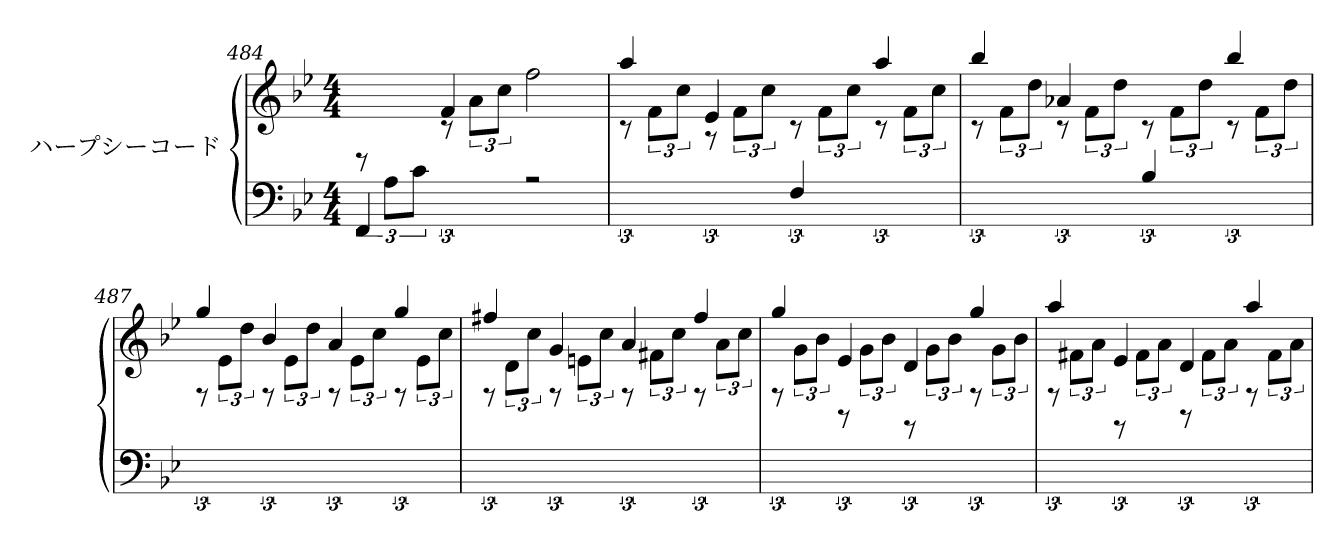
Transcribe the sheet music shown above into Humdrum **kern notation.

**kern	**kern
*part1	*part1
*staff2	*staff1
*I"ハープシーコード	*
*clefF4	*clefG2
*k[b-e-]	*k[b-e-]
*M4/4	*M4/4
=484	=484
*^	*^
4FF/	12re	4ryy	3ryy
.	12A\L	.	.
.	12c\J	.	.
2.ryy	12rdd	4f/	.
.	6ryy	.	12a\L
.	.	.	12cc\J
.	2rA	2ff\	2ryy
!!LO:LB:g=z	!!
=485	=485	=485	=485
2ryy	12rdd	4aa/	12ryy
.	6ryy	.	12f\L
.	.	.	12cc\J
.	12rb	4e-/	12ryy
.	6ryy	.	12f\L
.	.	.	12cc\J
4F/	12rdd	4ryy	12ryy
.	6ryy	.	12f\L
.	.	.	12cc\J
6ryy	12rdd	4aa/	12ryy
.	6ryy	.	12f\L
12ryy	.	.	12cc\J
=486	=486	=486	=486
2ryy	12rdd	4bb-/	12ryy
.	6ryy	.	12f\L
.	.	.	12dd\J
.	12rdd	4a-X/	12ryy
.	6ryy	.	12f\L
.	.	.	12dd\J
4B-/	12rdd	4ryy	12ryy
.	6ryy	.	12f\L
.	.	.	12dd\J
6ryy	12rdd	4bb-/	12ryy
.	6ryy	.	12f\L
12ryy	.	.	12dd\J
*v	*v	*	*
=487	=487	=487
12rdd	4gg/	12ryy
6ryy	.	12e-\L
.	.	12dd\J
12rdd	4b-/	12ryy
6ryy	.	12e-\L
.	.	12dd\J
12rdd	4a/	12ryy
6ryy	.	12e-\L
.	.	12cc\J
12rdd	4gg/	12ryy
6ryy	.	12e-\L
.	.	12cc\J
!!LO:PB:g=z	!!
=488	=488	=488
12rdd	4ff#X/	12ryy
6ryy	.	12d\L
.	.	12cc\J
12rdd	4g/	12ryy
6ryy	.	12en\L
.	.	12cc\J
12rdd	4a/	12ryy
6ryy	.	12f#X\L
.	.	12cc\J
12rdd	4ff#/	12ryy
6ryy	.	12a\L
.	.	12cc\J
=489	=489	=489
12rdd	4gg/	12ryy
6ryy	.	12g\L
.	.	12b-\J
12rg	4e-/	12ryy
6ryy	.	12g\L
.	.	12b-\J
12re	4d/	12ryy
6ryy	.	12g\L
.	.	12b-\J
12rdd	4gg/	12ryy
6ryy	.	12g\L
.	.	12b-\J
=490	=490	=490
12rdd	4aa/	12ryy
6ryy	.	12f#X\L
.	.	12a\J
12re	4e-/	12ryy
6ryy	.	12f#\L
.	.	12a\J
12rg	4d/	12ryy
6ryy	.	12f#\L
.	.	12a\J
12rdd	4aa/	12ryy
6ryy	.	12f#\L
.	.	12a\J
*	*v	*v
=	=
*-	*-
